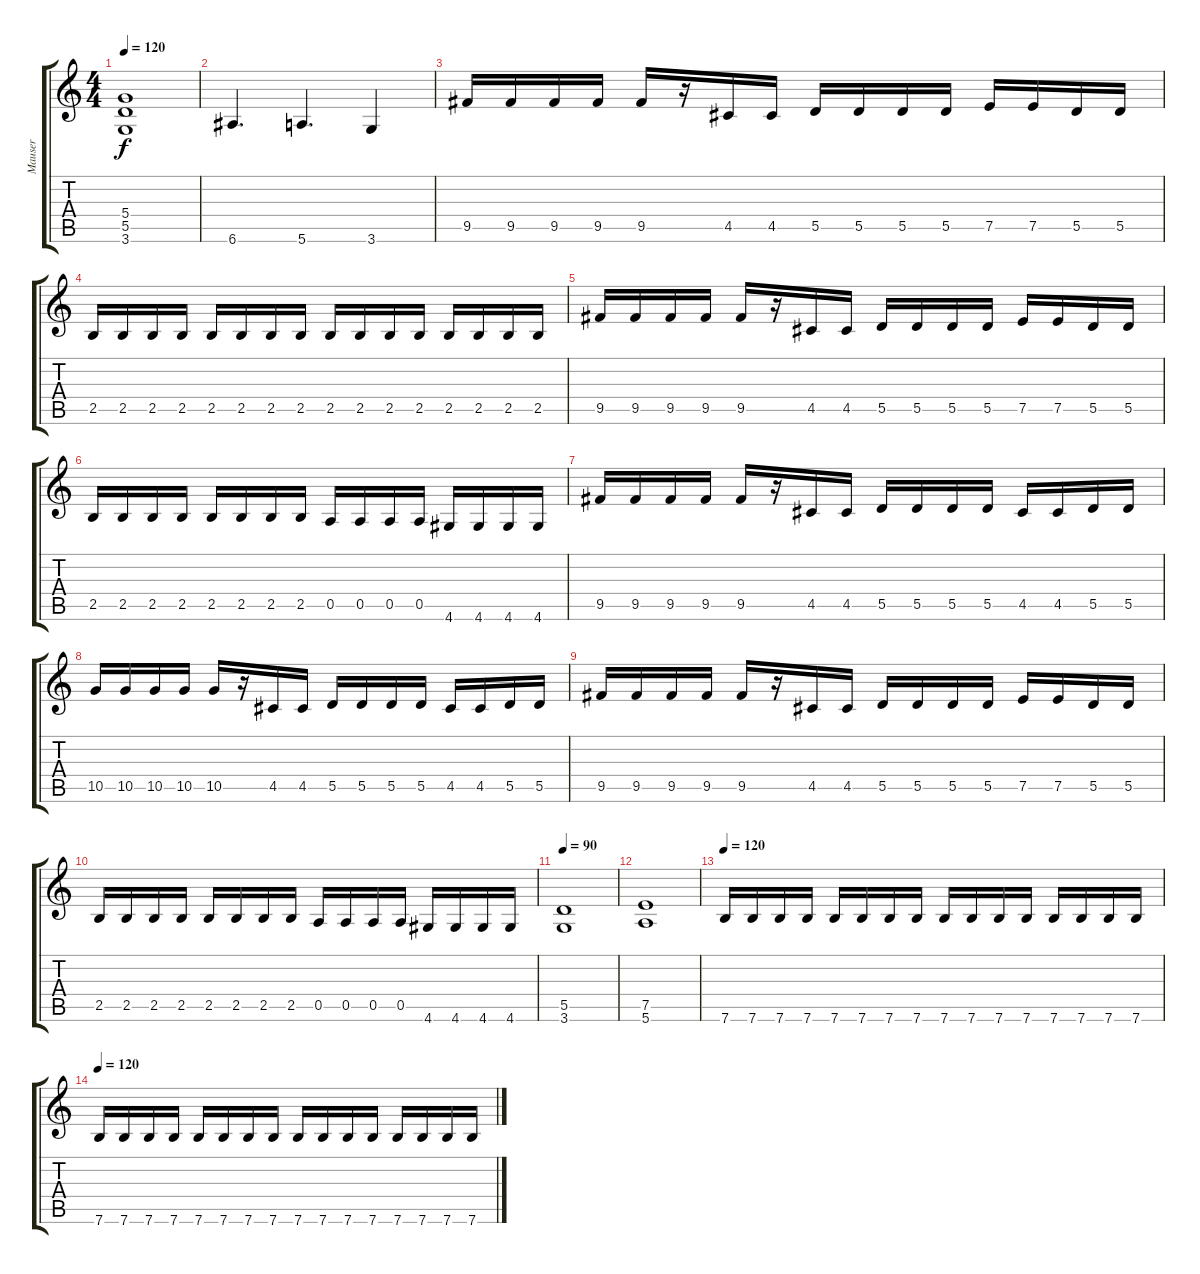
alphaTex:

\track ("Mauser" "Mauser") {instrument distortionguitar}
\staff {score tabs}
\tuning (E4 B3 G3 D3 A2 E2) {hide}
\ts (4 4)
\tempo 120
\clef g2
\ks c
(5.4 5.5 3.6).1{dy f} |
6.6.4{d} 5.6.4{d} 3.6.4 |
9.5.16 9.5.16 9.5.16 9.5.16 9.5.16 r.16 4.5.16 4.5.16 5.5.16 5.5.16 5.5.16 5.5.16 7.5.16 7.5.16 5.5.16 5.5.16 |
2.5.16 2.5.16 2.5.16 2.5.16 2.5.16 2.5.16 2.5.16 2.5.16 2.5.16 2.5.16 2.5.16 2.5.16 2.5.16 2.5.16 2.5.16 2.5.16 |
9.5.16 9.5.16 9.5.16 9.5.16 9.5.16 r.16 4.5.16 4.5.16 5.5.16 5.5.16 5.5.16 5.5.16 7.5.16 7.5.16 5.5.16 5.5.16 |
2.5.16 2.5.16 2.5.16 2.5.16 2.5.16 2.5.16 2.5.16 2.5.16 0.5.16 0.5.16 0.5.16 0.5.16 4.6.16 4.6.16 4.6.16 4.6.16 |
9.5.16 9.5.16 9.5.16 9.5.16 9.5.16 r.16 4.5.16 4.5.16 5.5.16 5.5.16 5.5.16 5.5.16 4.5.16 4.5.16 5.5.16 5.5.16 |
10.5.16 10.5.16 10.5.16 10.5.16 10.5.16 r.16 4.5.16 4.5.16 5.5.16 5.5.16 5.5.16 5.5.16 4.5.16 4.5.16 5.5.16 5.5.16 |
9.5.16 9.5.16 9.5.16 9.5.16 9.5.16 r.16 4.5.16 4.5.16 5.5.16 5.5.16 5.5.16 5.5.16 7.5.16 7.5.16 5.5.16 5.5.16 |
2.5.16 2.5.16 2.5.16 2.5.16 2.5.16 2.5.16 2.5.16 2.5.16 0.5.16 0.5.16 0.5.16 0.5.16 4.6.16 4.6.16 4.6.16 4.6.16 |
\tempo 90
(5.5 3.6).1 |
(7.5 5.6).1 |
\tempo 120
7.6.16 7.6.16 7.6.16 7.6.16 7.6.16 7.6.16 7.6.16 7.6.16 7.6.16 7.6.16 7.6.16 7.6.16 7.6.16 7.6.16 7.6.16 7.6.16 |
\tempo 120
7.6.16 7.6.16 7.6.16 7.6.16 7.6.16 7.6.16 7.6.16 7.6.16 7.6.16 7.6.16 7.6.16 7.6.16 7.6.16 7.6.16 7.6.16 7.6.16
